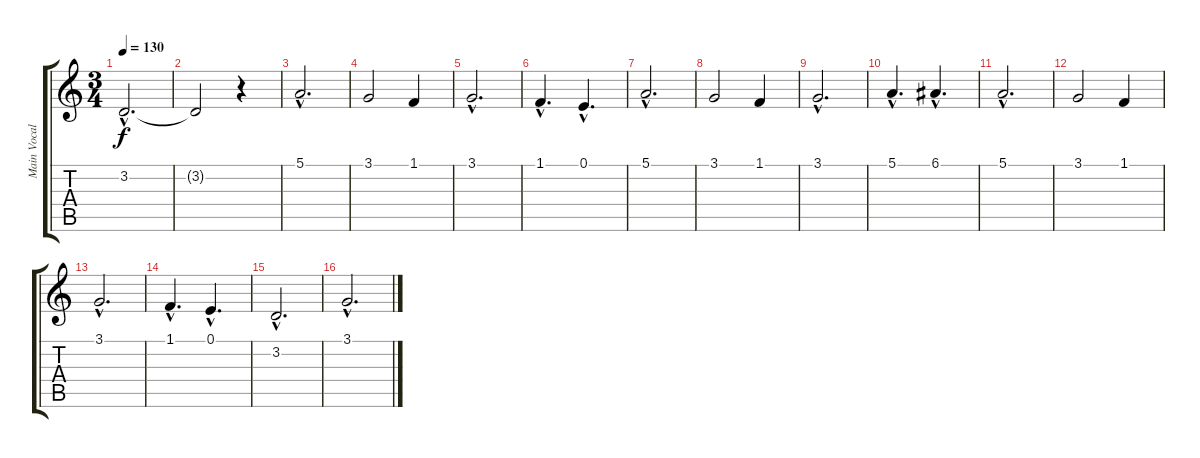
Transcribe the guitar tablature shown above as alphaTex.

\track ("Main Vocal " "Main Vocal") {instrument violin}
\staff {score tabs}
\tuning (E4 B3 G3 D3 A2 E2) {hide}
\ts (3 4)
\tempo 130
\clef g2
\ks c
3.2{hac}.2{d dy f} |
3.2{t}.2 r.4 |
5.1{hac}.2{d} |
3.1.2 1.1.4 |
3.1{hac}.2{d} |
1.1{hac}.4{d} 0.1{hac}.4{d} |
5.1{hac}.2{d} |
3.1.2 1.1.4 |
3.1{hac}.2{d} |
5.1{hac}.4{d} 6.1{hac}.4{d} |
5.1{hac}.2{d} |
3.1.2 1.1.4 |
3.1{hac}.2{d} |
1.1{hac}.4{d} 0.1{hac}.4{d} |
3.2{hac}.2{d} |
3.1{hac}.2{d}
